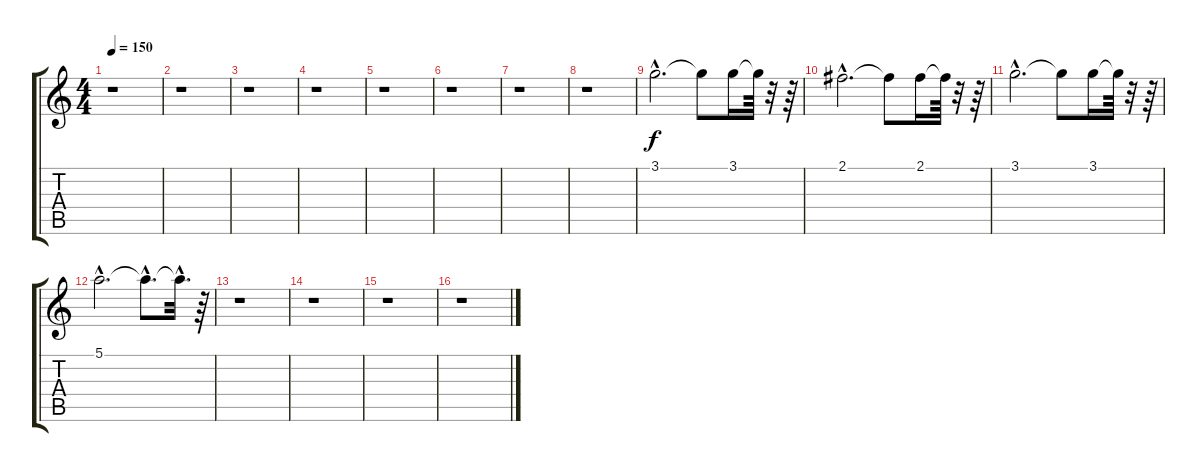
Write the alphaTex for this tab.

\track "" {instrument acousticguitarnylon}
\staff {score tabs}
\tuning (E4 B3 G3 D3 A2 E2) {hide}
\ts (4 4)
\tempo 150
\clef g2
\ks c
r.1{dy f} |
r.1 |
r.1 |
r.1 |
r.1 |
r.1 |
r.1 |
r.1 |
3.1{hac}.2{d} 3.1{t}.8 3.1.16 3.1{t}.64 r.32 r.64 |
2.1{hac}.2{d} 2.1{t}.8 2.1.16 2.1{t}.64 r.32 r.64 |
3.1{hac}.2{d} 3.1{t}.8 3.1.16 3.1{t}.64 r.32 r.64 |
5.1{hac}.2{d} 5.1{hac t}.8{d} 5.1{hac t}.32{d} r.64 |
r.1 |
r.1 |
r.1 |
r.1
